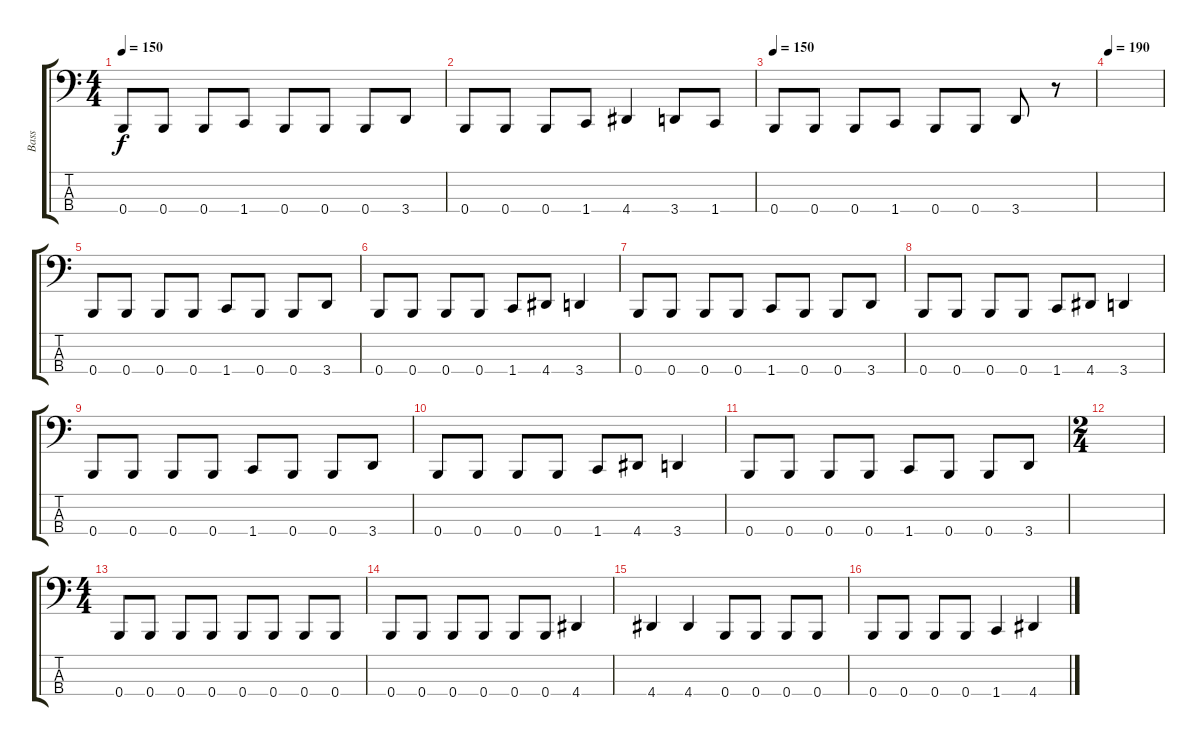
\track ("Bass" "Bass") {instrument electricbasspick}
\staff {score tabs}
\tuning (D2 A1 E1 B0) {hide}
\ts (4 4)
\tempo 150
\clef f4
\ks c
0.4.8{dy f} 0.4.8 0.4.8 1.4.8 0.4.8 0.4.8 0.4.8 3.4.8 |
0.4.8 0.4.8 0.4.8 1.4.8 4.4.4 3.4.8 1.4.8 |
\tempo 150
0.4.8 0.4.8 0.4.8 1.4.8 0.4.8 0.4.8 3.4.8 r.8 |
\tempo 190
|
0.4.8 0.4.8 0.4.8 0.4.8 1.4.8 0.4.8 0.4.8 3.4.8 |
0.4.8 0.4.8 0.4.8 0.4.8 1.4.8 4.4.8 3.4.4 |
0.4.8 0.4.8 0.4.8 0.4.8 1.4.8 0.4.8 0.4.8 3.4.8 |
0.4.8 0.4.8 0.4.8 0.4.8 1.4.8 4.4.8 3.4.4 |
0.4.8 0.4.8 0.4.8 0.4.8 1.4.8 0.4.8 0.4.8 3.4.8 |
0.4.8 0.4.8 0.4.8 0.4.8 1.4.8 4.4.8 3.4.4 |
0.4.8 0.4.8 0.4.8 0.4.8 1.4.8 0.4.8 0.4.8 3.4.8 |
\ts (2 4)
|
\ts (4 4)
0.4.8 0.4.8 0.4.8 0.4.8 0.4.8 0.4.8 0.4.8 0.4.8 |
0.4.8 0.4.8 0.4.8 0.4.8 0.4.8 0.4.8 4.4.4 |
4.4.4 4.4.4 0.4.8 0.4.8 0.4.8 0.4.8 |
0.4.8 0.4.8 0.4.8 0.4.8 1.4.4 4.4.4
